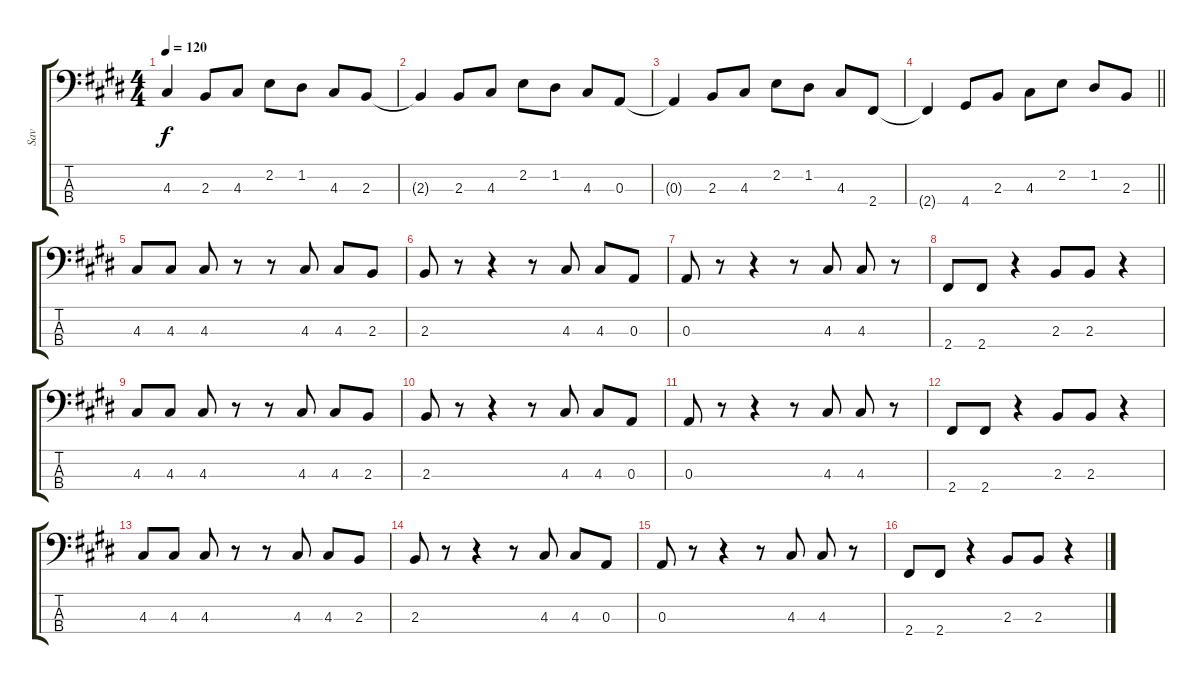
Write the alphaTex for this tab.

\track ("Sav" "Sav") {instrument electricbassfinger}
\staff {score tabs}
\tuning (G2 D2 A1 E1) {hide}
\ts (4 4)
\tempo 120
\clef f4
\ks c#minor
4.3.4{dy f} 2.3.8 4.3.8 2.2.8 1.2.8 4.3.8 2.3.8 |
2.3{t}.4 2.3.8 4.3.8 2.2.8 1.2.8 4.3.8 0.3.8 |
0.3{t}.4 2.3.8 4.3.8 2.2.8 1.2.8 4.3.8 2.4.8 |
\barLineRight lightlight
2.4{t}.4 4.4.8 2.3.8 4.3.8 2.2.8 1.2.8 2.3.8 |
4.3.8 4.3.8 4.3.8 r.8 r.8 4.3.8 4.3.8 2.3.8 |
2.3.8 r.8 r.4 r.8 4.3.8 4.3.8 0.3.8 |
0.3.8 r.8 r.4 r.8 4.3.8 4.3.8 r.8 |
2.4.8 2.4.8 r.4 2.3.8 2.3.8 r.4 |
4.3.8 4.3.8 4.3.8 r.8 r.8 4.3.8 4.3.8 2.3.8 |
2.3.8 r.8 r.4 r.8 4.3.8 4.3.8 0.3.8 |
0.3.8 r.8 r.4 r.8 4.3.8 4.3.8 r.8 |
2.4.8 2.4.8 r.4 2.3.8 2.3.8 r.4 |
4.3.8 4.3.8 4.3.8 r.8 r.8 4.3.8 4.3.8 2.3.8 |
2.3.8 r.8 r.4 r.8 4.3.8 4.3.8 0.3.8 |
0.3.8 r.8 r.4 r.8 4.3.8 4.3.8 r.8 |
2.4.8 2.4.8 r.4 2.3.8 2.3.8 r.4
